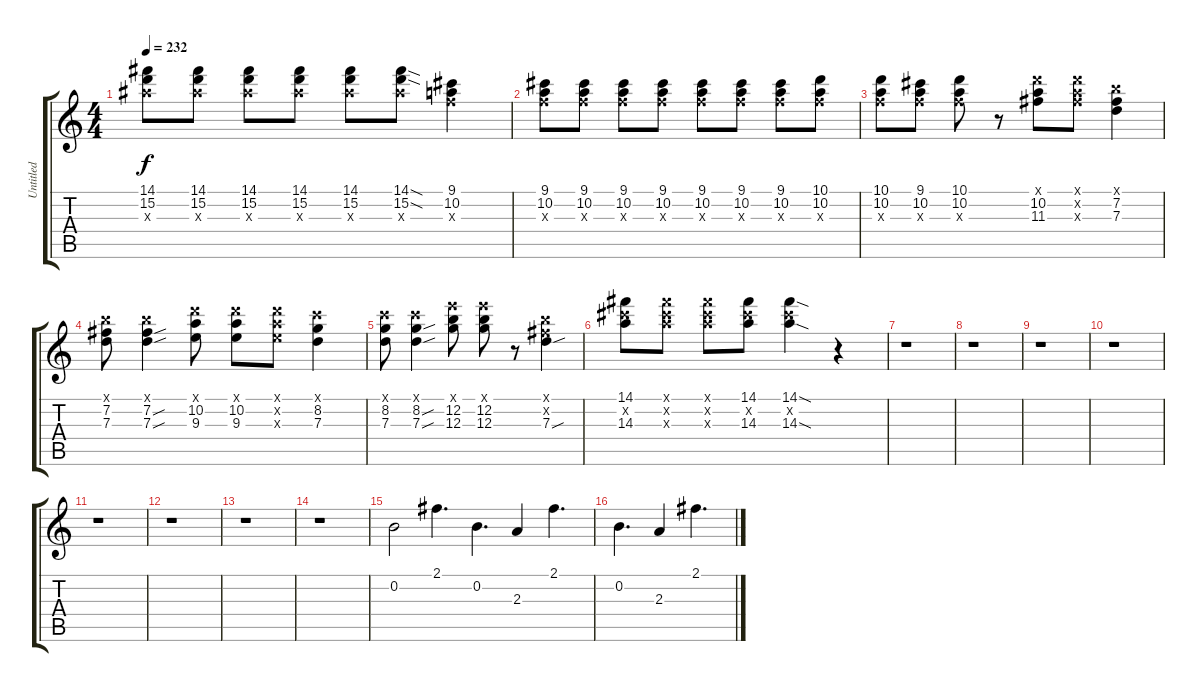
\track ("Untitled" "Untitled") {instrument distortionguitar}
\staff {score tabs}
\tuning (E4 B3 G3 D3 A2 E2) {hide}
\ts (4 4)
\tempo 232
\clef g2
\ks c
(14.1 15.2 15.3{x}).8{dy f} (14.1 15.2 15.3{x}).8 (14.1 15.2 15.3{x}).8 (14.1 15.2 15.3{x}).8 (14.1 15.2 15.3{x}).8 (14.1{sod} 15.2{sod} 15.3{x}).8 (9.1 10.2 10.3{x}).4 |
(9.1 10.2 10.3{x}).8 (9.1 10.2 10.3{x}).8 (9.1 10.2 10.3{x}).8 (9.1 10.2 10.3{x}).8 (9.1 10.2 10.3{x}).8 (9.1 10.2 10.3{x}).8 (9.1 10.2 10.3{x}).8 (10.1 10.2 10.3{x}).8 |
(10.1 10.2 10.3{x}).8 (9.1 10.2 10.3{x}).8 (10.1 10.2 10.3{x}).8 r.8 (10.1{x} 10.2 11.3).8 (10.1{x} 10.2{x} 11.3{x}).8 (7.1{x} 7.2 7.3).4 |
(7.1{x} 7.2 7.3).8 (7.1{x} 7.2{sou} 7.3{sou}).4 (10.1{x} 10.2 9.3).8 (10.1{x} 10.2 9.3).8 (10.1{x} 10.2{x} 9.3{x}).8 (8.1{x} 8.2 7.3).4 |
(8.1{x} 8.2 7.3).8 (8.1{x} 8.2{sou} 7.3{sou}).4 (12.1{x} 12.2 12.3).8 (12.1{x} 12.2 12.3).8 r.8 (7.1{x} 7.2{x} 7.3{sou}).4 |
(14.1 14.2{x} 14.3).8 (14.1{x} 14.2{x} 14.3{x}).8 (14.1{x} 14.2{x} 14.3{x}).8 (14.1 14.2{x} 14.3).8 (14.1{sod} 14.2{x} 14.3{sod}).4 r.4 |
r.1 |
r.1 |
r.1 |
r.1 |
r.1 |
r.1 |
r.1 |
r.1 |
0.2.2 2.1.4{d} 0.2.4{d} 2.3.4 2.1.4{d} |
0.2.4{d} 2.3.4 2.1.4{d}
